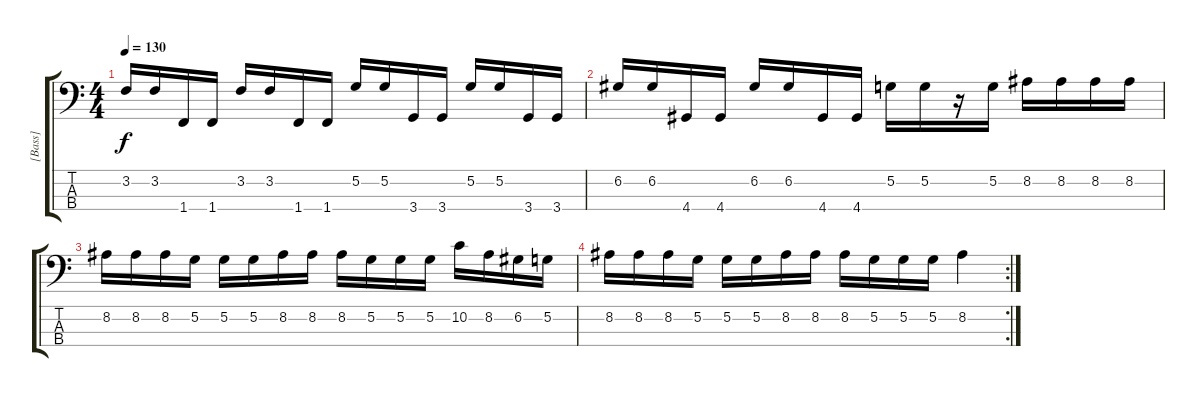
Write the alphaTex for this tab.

\track ("[Bass]" "[Bass]") {instrument electricbassfinger}
\staff {score tabs}
\tuning (G2 D2 A1 E1) {hide}
\ts (4 4)
\tempo 130
\clef f4
\ks c
3.2.16{dy f} 3.2.16 1.4.16 1.4.16 3.2.16 3.2.16 1.4.16 1.4.16 5.2.16 5.2.16 3.4.16 3.4.16 5.2.16 5.2.16 3.4.16 3.4.16 |
6.2.16 6.2.16 4.4.16 4.4.16 6.2.16 6.2.16 4.4.16 4.4.16 5.2.16 5.2.16 r.16 5.2.16 8.2.16 8.2.16 8.2.16 8.2.16 |
8.2.16 8.2.16 8.2.16 5.2.16 5.2.16 5.2.16 8.2.16 8.2.16 8.2.16 5.2.16 5.2.16 5.2.16 10.2.16 8.2.16 6.2.16 5.2.16 |
\rc 2
8.2.16 8.2.16 8.2.16 5.2.16 5.2.16 5.2.16 8.2.16 8.2.16 8.2.16 5.2.16 5.2.16 5.2.16 8.2.4
